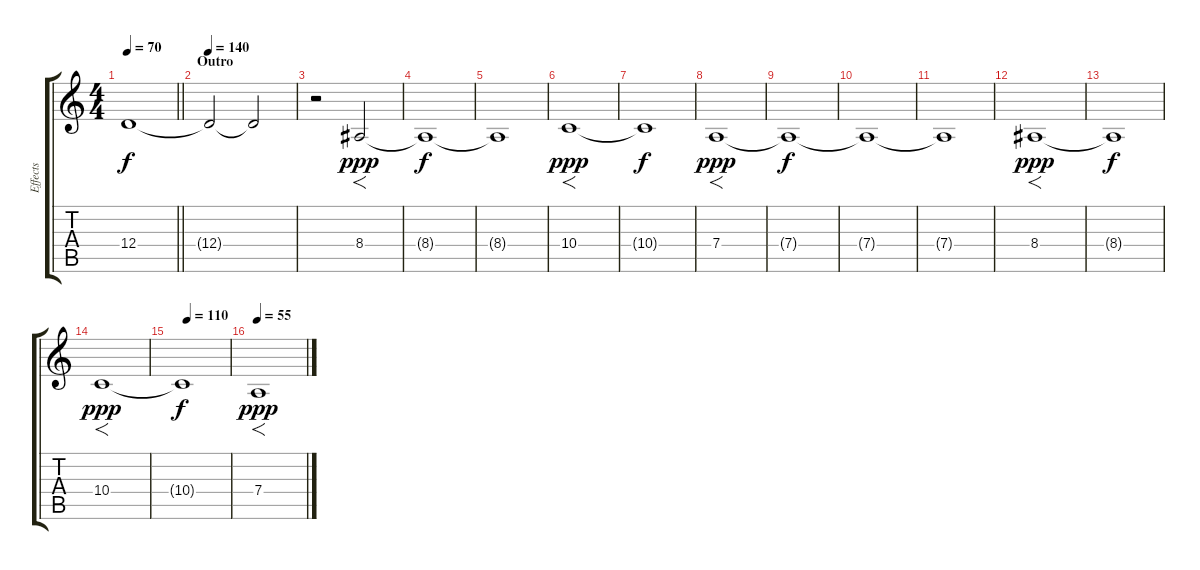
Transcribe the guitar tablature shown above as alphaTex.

\track ("Effects" "Effects") {instrument applause}
\staff {score tabs}
\tuning (E4 B3 G3 D3 A2 E2) {hide}
\ts (4 4)
\tempo 70
\clef g2
\barLineRight lightlight
\ks c
12.4{t}.1{dy f} |
\section ("" "Outro")
\tempo 140
12.4{t}.2 12.4{t}.2{volume 0} |
r.2{volume 16 instrument applause} 8.4.2{f dy ppp} |
8.4{t}.1{dy f} |
8.4{t}.1{volume 9} |
10.4.1{f dy ppp volume 16} |
10.4{t}.1{dy f volume 5} |
7.4.1{f dy ppp volume 16} |
7.4{t}.1{dy f} |
7.4{t}.1{volume 3} |
7.4{t}.1 |
8.4.1{f dy ppp volume 16} |
8.4{t}.1{dy f volume 5} |
10.4.1{f dy ppp volume 16} |
\tempo (110 0.125)
10.4{t}.1{dy f volume 5} |
\tempo 55
7.4.1{f dy ppp volume 16}
